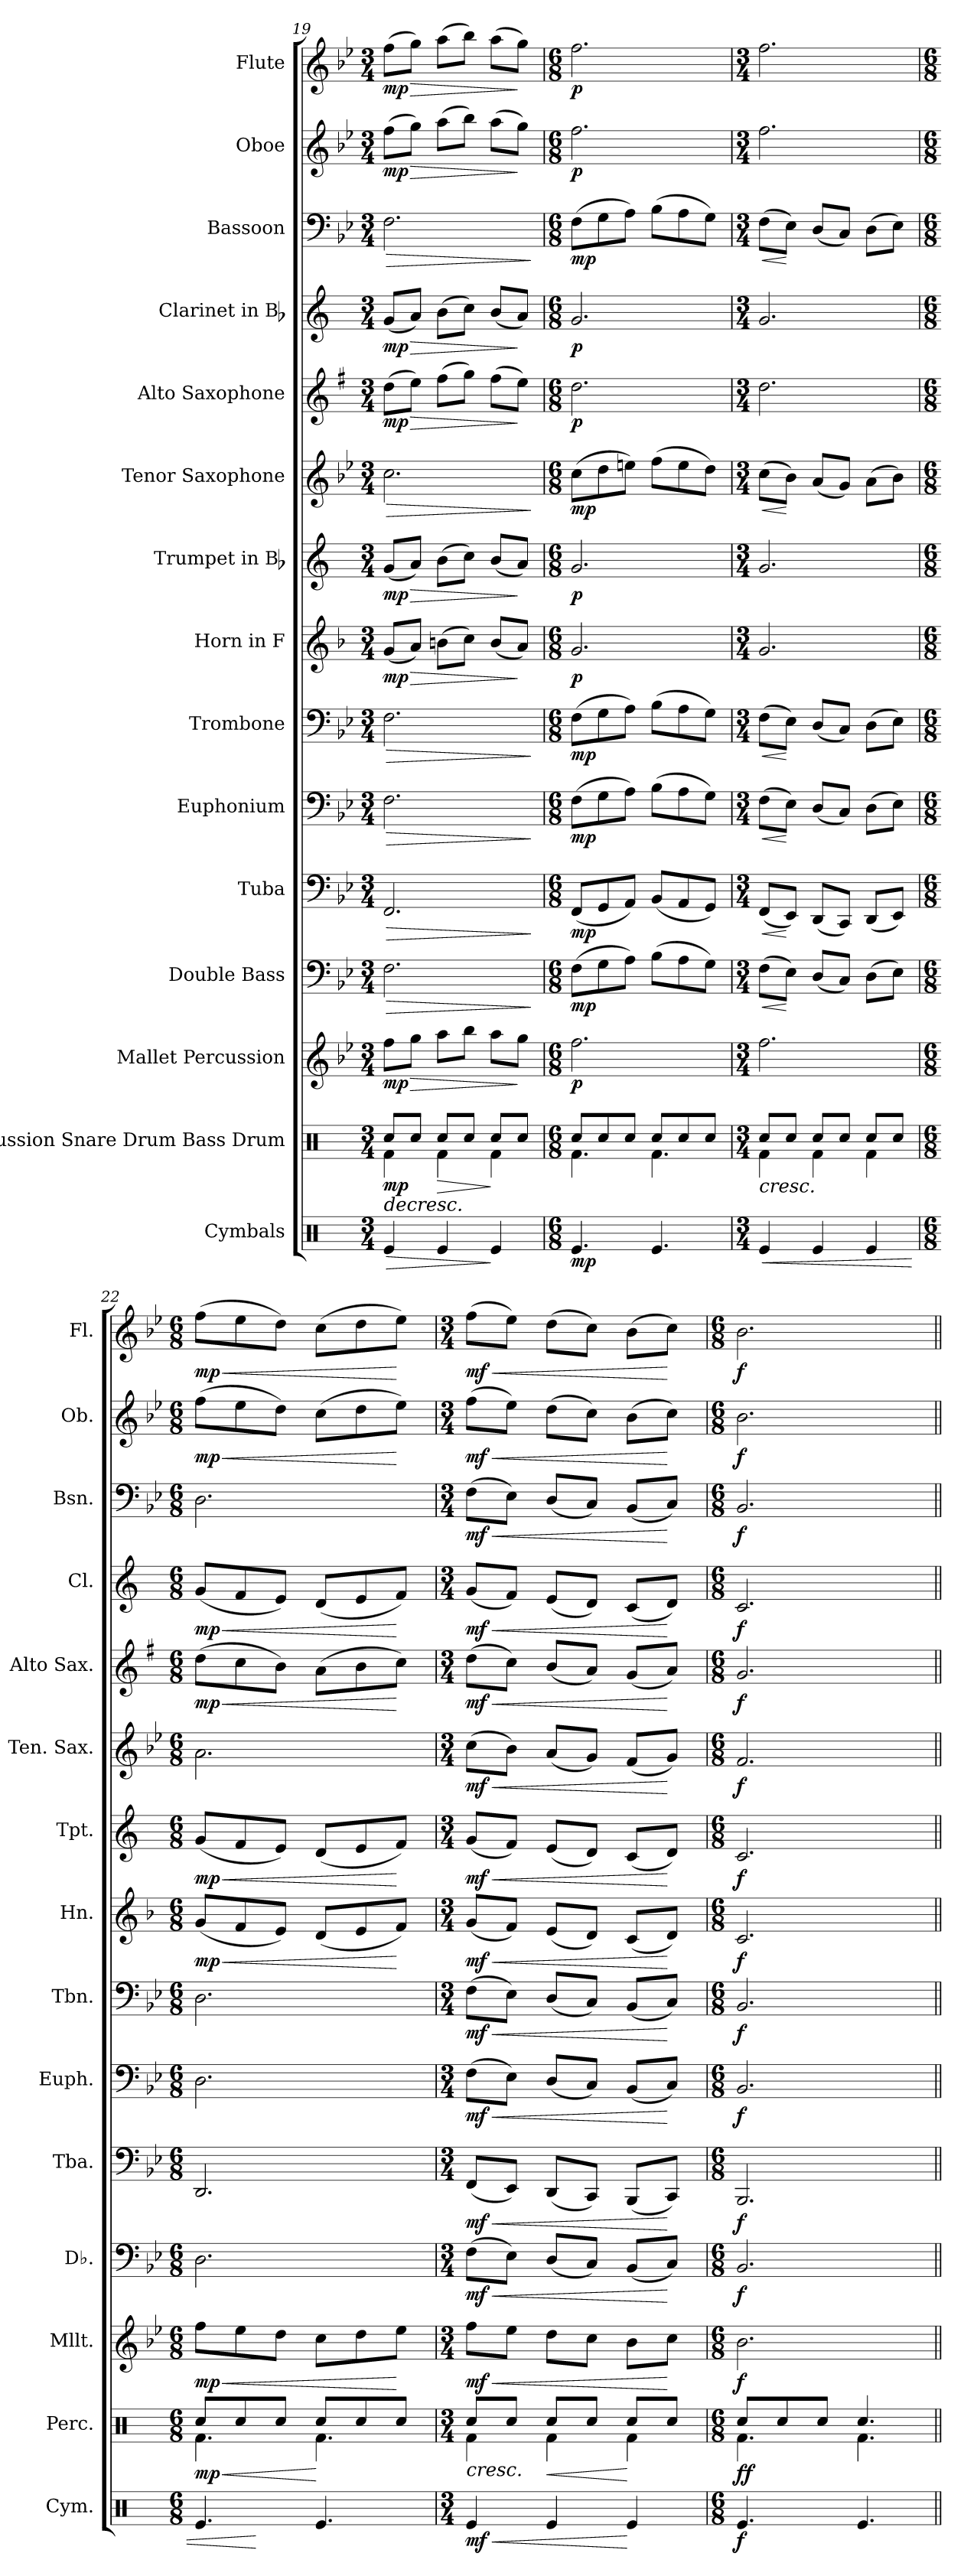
**kern	**dynam	**kern	**dynam	**kern	**dynam	**kern	**dynam	**kern	**dynam	**kern	**dynam	**kern	**dynam	**kern	**dynam	**kern	**dynam	**kern	**dynam	**kern	**dynam	**kern	**dynam	**kern	**dynam	**kern	**dynam	**kern	**dynam
*part15	*part15	*part14	*part14	*part13	*part13	*part12	*part12	*part11	*part11	*part10	*part10	*part9	*part9	*part8	*part8	*part7	*part7	*part6	*part6	*part5	*part5	*part4	*part4	*part3	*part3	*part2	*part2	*part1	*part1
*staff15	*staff15	*staff14	*staff14	*staff13	*staff13	*staff12	*staff12	*staff11	*staff11	*staff10	*staff10	*staff9	*staff9	*staff8	*staff8	*staff7	*staff7	*staff6	*staff6	*staff5	*staff5	*staff4	*staff4	*staff3	*staff3	*staff2	*staff2	*staff1	*staff1
*I"Cymbals	*	*I"Percussion Snare Drum Bass Drum	*	*I"Mallet Percussion	*	*I"Double Bass	*	*I"Tuba	*	*I"Euphonium	*	*I"Trombone	*	*I"Horn in F	*	*I"Trumpet in Bb	*	*I"Tenor Saxophone	*	*I"Alto Saxophone	*	*I"Clarinet in Bb	*	*I"Bassoon	*	*I"Oboe	*	*I"Flute	*
*I'Cym.	*	*I'Perc.	*	*I'Mllt.	*	*I'Db.	*	*I'Tba.	*	*I'Euph.	*	*I'Tbn.	*	*I'Hn.	*	*I'Tpt.	*	*I'Ten. Sax.	*	*I'Alto Sax.	*	*I'Cl.	*	*I'Bsn.	*	*I'Ob.	*	*I'Fl.	*
*clefX	*	*clefX	*	*clefG2	*	*clefF4	*	*clefF4	*	*clefF4	*	*clefF4	*	*clefG2	*	*clefG2	*	*clefG2	*	*clefG2	*	*clefG2	*	*clefF4	*	*clefG2	*	*clefG2	*
*	*	*	*	*ITrd-14c-24	*	*ITrd7c12	*	*	*	*	*	*	*	*ITrd4c7	*	*ITrd1c2	*	*ITrd8c14	*	*ITrd5c9	*	*ITrd1c2	*	*	*	*	*	*	*
*k[]	*	*k[]	*	*k[b-e-]	*	*k[b-e-]	*	*k[b-e-]	*	*k[b-e-]	*	*k[b-e-]	*	*k[b-e-]	*	*k[b-e-]	*	*k[b-e-]	*	*k[b-e-]	*	*k[b-e-]	*	*k[b-e-]	*	*k[b-e-]	*	*k[b-e-]	*
*C:	*	*C:	*	*B-:	*	*B-:	*	*B-:	*	*B-:	*	*B-:	*	*B-:	*	*B-:	*	*B-:	*	*B-:	*	*B-:	*	*B-:	*	*B-:	*	*B-:	*
*M3/4	*	*M3/4	*	*M3/4	*	*M3/4	*	*M3/4	*	*M3/4	*	*M3/4	*	*M3/4	*	*M3/4	*	*M3/4	*	*M3/4	*	*M3/4	*	*M3/4	*	*M3/4	*	*M3/4	*
=19	=19	=19	=19	=19	=19	=19	=19	=19	=19	=19	=19	=19	=19	=19	=19	=19	=19	=19	=19	=19	=19	=19	=19	=19	=19	=19	=19	=19	=19
!	!LO:HP:b	!	!LO:HP:b	!	!LO:HP:b	!	!LO:HP:b	!	!LO:HP:b	!	!LO:HP:b	!	!LO:HP:b	!	!LO:HP:b	!	!LO:HP:b	!	!LO:HP:b	!	!LO:HP:b	!	!LO:HP:b	!	!LO:HP:b	!	!LO:HP:b	!	!LO:HP:b
*	*	*^	*	*	*	*	*	*	*	*	*	*	*	*	*	*	*	*	*	*	*	*	*	*	*	*	*	*	*
4Rei/	>	8Rcci/L	4Rfi\	> mp	8ffffi\L	> mp	2.FFi\	>	2.FFi/	>	2.Fi\	>	2.Fi\	>	(8ci/L	> mp	(8fi/L	> mp	2.ci\	>	(8fi\L	> mp	(8fi/L	> mp	2.Fi\	>	(8ffi\L	> mp	(8ffi\L	> mp
.	.	8Rcci/J	.	.	8ggggi\J	.	.	.	.	.	.	.	.	.	8di/J)	.	8gi/J)	.	.	.	8gi\J)	.	8gi/J)	.	.	.	8ggi\J)	.	8ggi\J)	.
!	!	!	!	!LO:HP:b	!	!	!	!	!	!	!	!	!	!	!	!	!	!	!	!	!	!	!	!	!	!	!	!	!	!
4Rei/	.	8Rcci/L	4Rfi\	>	8aaaai\L	.	.	.	.	.	.	.	.	.	(8eni\L	.	(8ai\L	.	.	.	(8ai\L	.	(8ai\L	.	.	.	(8aai\L	.	(8aai\L	.
.	.	8Rcci/J	.	.	8bbbb-i\J	.	.	.	.	.	.	.	.	.	8fi\J)	.	8b-i\J)	.	.	.	8b-i\J)	.	8b-i\J)	.	.	.	8bb-i\J)	.	8bb-i\J)	.
4Rei/	]	8Rcci/L	4Rfi\	] ]	8aaaai\L	.	.	.	.	.	.	.	.	.	(8ei/L	.	(8ai/L	.	.	.	(8ai\L	.	(8ai/L	.	.	.	(8aai\L	.	(8aai\L	.
.	.	8Rcci/J	.	.	8ggggi\J	]	.	.	.	.	.	.	.	.	8di/J)	]	8gi/J)	]	.	.	8gi\J)	]	8gi/J)	]	.	.	8ggi\J)	]	8ggi\J)	]
*	*	*v	*v	*	*	*	*	*	*	*	*	*	*	*	*	*	*	*	*	*	*	*	*	*	*	*	*	*	*	*
.	.	.	.	.	.	.	]	.	]	.	]	.	]	.	.	.	.	.	]	.	.	.	.	.	]	.	.	.	.
=20	=20	=20	=20	=20	=20	=20	=20	=20	=20	=20	=20	=20	=20	=20	=20	=20	=20	=20	=20	=20	=20	=20	=20	=20	=20	=20	=20	=20	=20
*M6/8	*	*M6/8	*	*M6/8	*	*M6/8	*	*M6/8	*	*M6/8	*	*M6/8	*	*M6/8	*	*M6/8	*	*M6/8	*	*M6/8	*	*M6/8	*	*M6/8	*	*M6/8	*	*M6/8	*
*	*	*^	*	*	*	*	*	*	*	*	*	*	*	*	*	*	*	*	*	*	*	*	*	*	*	*	*	*	*
4.Rei/	mp	8Rcci/L	4.Rfi\	mp p	2.ffffi\	p	(8FFi\L	mp	(8FFi/L	mp	(8Fi\L	mp	(8Fi\L	mp	2.ci/	p	2.fi/	p	(8ci\L	mp	2.fi\	p	2.fi/	p	(8Fi\L	mp	2.ffi\	p	2.ffi\	p
.	.	8Rcci/	.	.	.	.	8GGi\	.	8GGi/	.	8Gi\	.	8Gi\	.	.	.	.	.	8di\	.	.	.	.	.	8Gi\	.	.	.	.	.
.	.	8Rcci/J	.	.	.	.	8AAi\J)	.	8AAi/J)	.	8Ai\J)	.	8Ai\J)	.	.	.	.	.	8eni\J)	.	.	.	.	.	8Ai\J)	.	.	.	.	.
4.Rei/	.	8Rcci/L	4.Rfi\	.	.	.	(8BB-i\L	.	(8BB-i/L	.	(8B-i\L	.	(8B-i\L	.	.	.	.	.	(8fi\L	.	.	.	.	.	(8B-i\L	.	.	.	.	.
.	.	8Rcci/	.	.	.	.	8AAi\	.	8AAi/	.	8Ai\	.	8Ai\	.	.	.	.	.	8ei\	.	.	.	.	.	8Ai\	.	.	.	.	.
.	.	8Rcci/J	.	.	.	.	8GGi\J)	.	8GGi/J)	.	8Gi\J)	.	8Gi\J)	.	.	.	.	.	8di\J)	.	.	.	.	.	8Gi\J)	.	.	.	.	.
=21	=21	=21	=21	=21	=21	=21	=21	=21	=21	=21	=21	=21	=21	=21	=21	=21	=21	=21	=21	=21	=21	=21	=21	=21	=21	=21	=21	=21	=21	=21
*M3/4	*	*M3/4	*	*	*M3/4	*	*M3/4	*	*M3/4	*	*M3/4	*	*M3/4	*	*M3/4	*	*M3/4	*	*M3/4	*	*M3/4	*	*M3/4	*	*M3/4	*	*M3/4	*	*M3/4	*
!	!LO:HP:b	!	!	!LO:HP:b	!	!	!	!LO:HP:b	!	!LO:HP:b	!	!LO:HP:b	!	!LO:HP:b	!	!	!	!	!	!LO:HP:b	!	!	!	!	!	!LO:HP:b	!	!	!	!
4Rei/	<	8Rcci/L	4Rfi\	<	2.ffffi\	.	(8FFi\L	<	(8FFi/L	<	(8Fi\L	<	(8Fi\L	<	2.ci/	.	2.fi/	.	(8ci\L	<	2.fi\	.	2.fi/	.	(8Fi\L	<	2.ffi\	.	2.ffi\	.
.	.	8Rcci/J	.	.	.	.	8EE-i\J)	[	8EE-i/J)	[	8E-i\J)	[	8E-i\J)	[	.	.	.	.	8B-i\J)	[	.	.	.	.	8E-i\J)	[	.	.	.	.
4Rei/	.	8Rcci/L	4Rfi\	.	.	.	(8DDi/L	.	(8DDi/L	.	(8Di/L	.	(8Di/L	.	.	.	.	.	(8Ai/L	.	.	.	.	.	(8Di/L	.	.	.	.	.
.	.	8Rcci/J	.	.	.	.	8CCi/J)	.	8CCi/J)	.	8Ci/J)	.	8Ci/J)	.	.	.	.	.	8Gi/J)	.	.	.	.	.	8Ci/J)	.	.	.	.	.
4Rei/	.	8Rcci/L	4Rfi\	.	.	.	(8DDi\L	.	(8DDi/L	.	(8Di\L	.	(8Di\L	.	.	.	.	.	(8Ai\L	.	.	.	.	.	(8Di\L	.	.	.	.	.
.	.	8Rcci/J	.	.	.	.	8EE-i\J)	.	8EE-i/J)	.	8E-i\J)	.	8E-i\J)	.	.	.	.	.	8B-i\J)	.	.	.	.	.	8E-i\J)	.	.	.	.	.
=22	=22	=22	=22	=22	=22	=22	=22	=22	=22	=22	=22	=22	=22	=22	=22	=22	=22	=22	=22	=22	=22	=22	=22	=22	=22	=22	=22	=22	=22	=22
*M6/8	*	*M6/8	*	*	*M6/8	*	*M6/8	*	*M6/8	*	*M6/8	*	*M6/8	*	*M6/8	*	*M6/8	*	*M6/8	*	*M6/8	*	*M6/8	*	*M6/8	*	*M6/8	*	*M6/8	*
!	!	!	!	!LO:HP:b	!	!LO:HP:b	!	!	!	!	!	!	!	!	!	!LO:HP:b	!	!LO:HP:b	!	!	!	!LO:HP:b	!	!LO:HP:b	!	!	!	!LO:HP:b	!	!LO:HP:b
4.Rei/	.	8Rcci/L	4.Rfi\	< mp	8ffffi\L	< mp	2.DDi\	.	2.DDi/	.	2.Di\	.	2.Di\	.	(8ci/L	< mp	(8fi/L	< mp	2.Ai\	.	(8fi\L	< mp	(8fi/L	< mp	2.Di\	.	(8ffi\L	< mp	(8ffi\L	< mp
.	.	8Rcci/	.	.	8eeee-i\	.	.	.	.	.	.	.	.	.	8B-i/	.	8e-i/	.	.	.	8e-i\	.	8e-i/	.	.	.	8ee-i\	.	8ee-i\	.
.	.	8Rcci/J	.	.	8ddddi\J	.	.	.	.	.	.	.	.	.	8Ai/J)	.	8di/J)	.	.	.	8di\J)	.	8di/J)	.	.	.	8ddi\J)	.	8ddi\J)	.
4.Rei/	[	8Rcci/L	4.Rfi\	[ [	8cccci\L	.	.	.	.	.	.	.	.	.	(8Gi/L	.	(8ci/L	.	.	.	(8ci\L	.	(8ci/L	.	.	.	(8cci\L	.	(8cci\L	.
.	.	8Rcci/	.	.	8ddddi\	.	.	.	.	.	.	.	.	.	8Ai/	.	8di/	.	.	.	8di\	.	8di/	.	.	.	8ddi\	.	8ddi\	.
.	.	8Rcci/J	.	.	8eeee-i\J	[	.	.	.	.	.	.	.	.	8B-i/J)	[	8e-i/J)	[	.	.	8e-i\J)	[	8e-i/J)	[	.	.	8ee-i\J)	[	8ee-i\J)	[
=23	=23	=23	=23	=23	=23	=23	=23	=23	=23	=23	=23	=23	=23	=23	=23	=23	=23	=23	=23	=23	=23	=23	=23	=23	=23	=23	=23	=23	=23	=23
*M3/4	*	*M3/4	*	*	*M3/4	*	*M3/4	*	*M3/4	*	*M3/4	*	*M3/4	*	*M3/4	*	*M3/4	*	*M3/4	*	*M3/4	*	*M3/4	*	*M3/4	*	*M3/4	*	*M3/4	*
!	!LO:HP:b	!	!	!LO:HP:b	!	!LO:HP:b	!	!LO:HP:b	!	!LO:HP:b	!	!LO:HP:b	!	!LO:HP:b	!	!LO:HP:b	!	!LO:HP:b	!	!LO:HP:b	!	!LO:HP:b	!	!LO:HP:b	!	!LO:HP:b	!	!LO:HP:b	!	!LO:HP:b
4Rei/	< mf	8Rcci/L	4Rfi\	< mf mf	8ffffi\L	< mf	(8FFi\L	< mf	(8FFi/L	< mf	(8Fi\L	< mf	(8Fi\L	< mf	(8ci/L	< mf	(8fi/L	< mf	(8ci\L	< mf	(8fi\L	< mf	(8fi/L	< mf	(8Fi\L	< mf	(8ffi\L	< mf	(8ffi\L	< mf
.	.	8Rcci/J	.	.	8eeee-i\J	.	8EE-i\J)	.	8EE-i/J)	.	8E-i\J)	.	8E-i\J)	.	8B-i/J)	.	8e-i/J)	.	8B-i\J)	.	8e-i\J)	.	8e-i/J)	.	8E-i\J)	.	8ee-i\J)	.	8ee-i\J)	.
!	!	!	!	!LO:HP:b	!	!	!	!	!	!	!	!	!	!	!	!	!	!	!	!	!	!	!	!	!	!	!	!	!	!
4Rei/	.	8Rcci/L	4Rfi\	<	8ddddi\L	.	(8DDi/L	.	(8DDi/L	.	(8Di/L	.	(8Di/L	.	(8Ai/L	.	(8di/L	.	(8Ai/L	.	(8di/L	.	(8di/L	.	(8Di/L	.	(8ddi\L	.	(8ddi\L	.
.	.	8Rcci/J	.	.	8cccci\J	.	8CCi/J)	.	8CCi/J)	.	8Ci/J)	.	8Ci/J)	.	8Gi/J)	.	8ci/J)	.	8Gi/J)	.	8ci/J)	.	8ci/J)	.	8Ci/J)	.	8cci\J)	.	8cci\J)	.
4Rei/	[	8Rcci/L	4Rfi\	[ [	8bbb-i\L	.	(8BBB-i/L	.	(8BBB-i/L	.	(8BB-i/L	.	(8BB-i/L	.	(8Fi/L	.	(8B-i/L	.	(8Fi/L	.	(8B-i/L	.	(8B-i/L	.	(8BB-i/L	.	(8b-i\L	.	(8b-i\L	.
.	.	8Rcci/J	.	.	8cccci\J	[	8CCi/J)	[	8CCi/J)	[	8Ci/J)	[	8Ci/J)	[	8Gi/J)	[	8ci/J)	[	8Gi/J)	[	8ci/J)	[	8ci/J)	[	8Ci/J)	[	8cci\J)	[	8cci\J)	[
=24	=24	=24	=24	=24	=24	=24	=24	=24	=24	=24	=24	=24	=24	=24	=24	=24	=24	=24	=24	=24	=24	=24	=24	=24	=24	=24	=24	=24	=24	=24
*M6/8	*	*M6/8	*	*	*M6/8	*	*M6/8	*	*M6/8	*	*M6/8	*	*M6/8	*	*M6/8	*	*M6/8	*	*M6/8	*	*M6/8	*	*M6/8	*	*M6/8	*	*M6/8	*	*M6/8	*
4.Rei/	f	8Rcci/L	4.Rfi\	f f	2.bbb-i\	f	2.BBB-i/	f	2.BBB-i/	f	2.BB-i/	f	2.BB-i/	f	2.Fi/	f	2.B-i/	f	2.Fi/	f	2.B-i/	f	2.B-i/	f	2.BB-i/	f	2.b-i\	f	2.b-i\	f
.	.	8Rcci/	.	.	.	.	.	.	.	.	.	.	.	.	.	.	.	.	.	.	.	.	.	.	.	.	.	.	.	.
.	.	8Rcci/J	.	.	.	.	.	.	.	.	.	.	.	.	.	.	.	.	.	.	.	.	.	.	.	.	.	.	.	.
4.Rei/	.	4.Rcci/	4.Rfi\	.	.	.	.	.	.	.	.	.	.	.	.	.	.	.	.	.	.	.	.	.	.	.	.	.	.	.
*	*	*v	*v	*	*	*	*	*	*	*	*	*	*	*	*	*	*	*	*	*	*	*	*	*	*	*	*	*	*	*
=||	=||	=||	=||	=||	=||	=||	=||	=||	=||	=||	=||	=||	=||	=||	=||	=||	=||	=||	=||	=||	=||	=||	=||	=||	=||	=||	=||	=||	=||
*-	*-	*-	*-	*-	*-	*-	*-	*-	*-	*-	*-	*-	*-	*-	*-	*-	*-	*-	*-	*-	*-	*-	*-	*-	*-	*-	*-	*-	*-
